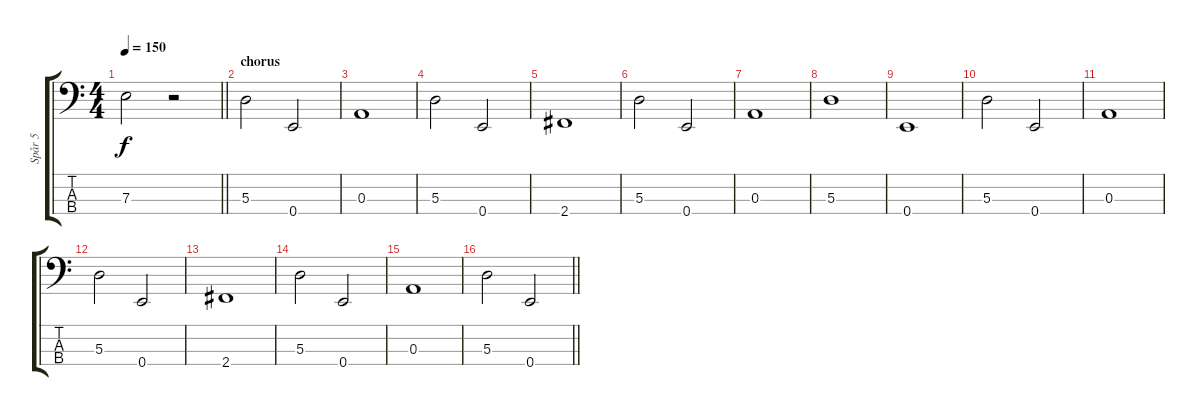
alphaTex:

\track ("Spår 5" "Spår 5") {instrument electricbassfinger}
\staff {score tabs}
\tuning (G2 D2 A1 E1) {hide}
\ts (4 4)
\tempo 150
\clef f4
\barLineRight lightlight
\ks c
7.3{t}.2{dy f} r.2 |
\section ("" "chorus")
5.3.2 0.4.2 |
0.3.1 |
5.3.2 0.4.2 |
2.4.1 |
5.3.2 0.4.2 |
0.3.1 |
5.3.1 |
0.4.1 |
5.3.2 0.4.2 |
0.3.1 |
5.3.2 0.4.2 |
2.4.1 |
5.3.2 0.4.2 |
0.3.1 |
\barLineRight lightlight
5.3.2 0.4.2
